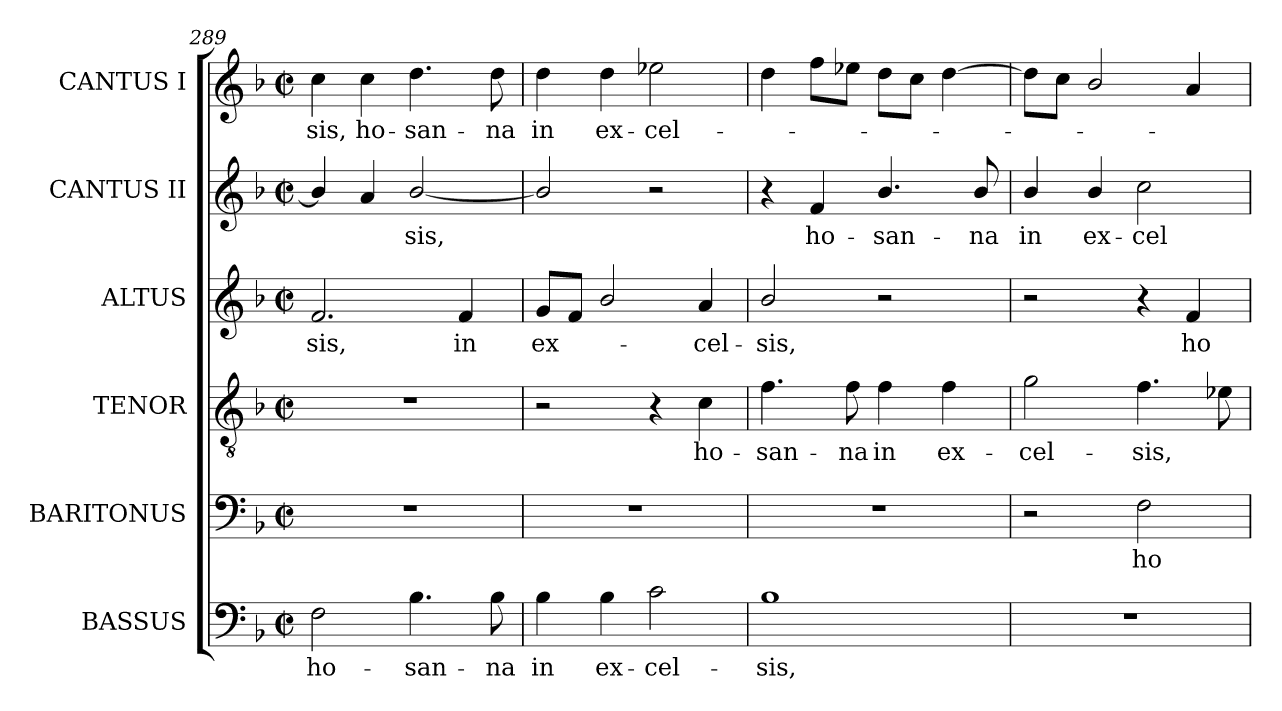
**kern	**text	**kern	**text	**kern	**text	**kern	**text	**kern	**text	**kern	**text
*part6	*part6	*part5	*part5	*part4	*part4	*part3	*part3	*part2	*part2	*part1	*part1
*staff6	*staff6	*staff5	*staff5	*staff4	*staff4	*staff3	*staff3	*staff2	*staff2	*staff1	*staff1
*I"BASSUS	*	*I"BARITONUS	*	*I"TENOR	*	*I"ALTUS	*	*I"CANTUS II	*	*I"CANTUS I	*
*I'B.	*	*I'Bar.	*	*I'T.	*	*I'A.	*	*	*	*	*
*clefF4	*	*clefF4	*	*clefGv2	*	*clefG2	*	*clefG2	*	*clefG2	*
*	*	*	*	*ITrd7c12	*	*	*	*	*	*	*
*k[b-]	*	*k[b-]	*	*k[b-]	*	*k[b-]	*	*k[b-]	*	*k[b-]	*
*F:	*	*F:	*	*F:	*	*F:	*	*F:	*	*F:	*
*M2/2	*	*M2/2	*	*M2/2	*	*M2/2	*	*M2/2	*	*M2/2	*
*met(c|)	*	*met(c|)	*	*met(c|)	*	*met(c|)	*	*met(c|)	*	*met(c|)	*
=289	=289	=289	=289	=289	=289	=289	=289	=289	=289	=289	=289
!	!LO:LY:b:color=#000000	!	!	!	!	!	!	!	!	!	!
!	!	!	!	!	!	!	!LO:LY:b:color=#000000	!	!	!	!
!	!	!	!	!	!	!	!	!	!	!	!LO:LY:b:color=#000000
2Fi\	ho-	1r	.	1r	.	2.fi/	-sis,	4b-i/]	.	4cci\	-sis,
!	!	!	!	!	!	!	!	!	!	!	!LO:LY:b:color=#000000
.	.	.	.	.	.	.	.	4ai/	.	4cci\	ho-
!	!LO:LY:b:color=#000000	!	!	!	!	!	!	!	!	!	!
!	!	!	!	!	!	!	!	!	!LO:LY:b:color=#000000	!	!
!	!	!	!	!	!	!	!	!	!	!	!LO:LY:b:color=#000000
4.B-i\	-san-	.	.	.	.	.	.	[2b-i/	-sis,	4.ddi\	-san-
!	!	!	!	!	!	!	!LO:LY:b:color=#000000	!	!	!	!
.	.	.	.	.	.	4fi/	in	.	.	.	.
!	!LO:LY:b:color=#000000	!	!	!	!	!	!	!	!	!	!
!	!	!	!	!	!	!	!	!	!	!	!LO:LY:b:color=#000000
8B-i\	-na	.	.	.	.	.	.	.	.	8ddi\	-na
!!LO:LB:g=z
=290	=290	=290	=290	=290	=290	=290	=290	=290	=290	=290	=290
!	!LO:LY:b:color=#000000	!	!	!	!	!	!	!	!	!	!
!	!	!	!	!	!	!	!LO:LY:b:color=#000000	!	!	!	!
!	!	!	!	!	!	!	!	!	!	!	!LO:LY:b:color=#000000
4B-i\	in	1r	.	2r	.	8gi/L	ex-	2b-i/]	.	4ddi\	in
.	.	.	.	.	.	8fi/J	.	.	.	.	.
!	!LO:LY:b:color=#000000	!	!	!	!	!	!	!	!	!	!
!	!	!	!	!	!	!	!	!	!	!	!LO:LY:b:color=#000000
4B-i\	ex-	.	.	.	.	2b-i/	.	.	.	4ddi\	ex-
!	!LO:LY:b:color=#000000	!	!	!	!	!	!	!	!	!	!
!	!	!	!	!	!	!	!	!	!	!	!LO:LY:b:color=#000000
2ci\	-cel-	.	.	4r	.	.	.	2r	.	2ee-Xi\	-cel-
!	!	!	!	!	!LO:LY:b:color=#000000	!	!	!	!	!	!
!	!	!	!	!	!	!	!LO:LY:b:color=#000000	!	!	!	!
.	.	.	.	4Ci\	ho-	4ai/	-cel-	.	.	.	.
=291	=291	=291	=291	=291	=291	=291	=291	=291	=291	=291	=291
!	!LO:LY:b:color=#000000	!	!	!	!	!	!	!	!	!	!
!	!	!	!	!	!LO:LY:b:color=#000000	!	!	!	!	!	!
!	!	!	!	!	!	!	!LO:LY:b:color=#000000	!	!	!	!
1B-i	-sis,	1r	.	4.Fi\	-san-	2b-i/	-sis,	4r	.	4ddi\	.
!	!	!	!	!	!	!	!	!	!LO:LY:b:color=#000000	!	!
.	.	.	.	.	.	.	.	4fi/	ho-	8ffi\L	.
!	!	!	!	!	!LO:LY:b:color=#000000	!	!	!	!	!	!
.	.	.	.	8Fi\	-na	.	.	.	.	8ee-Xi\J	.
!	!	!	!	!	!LO:LY:b:color=#000000	!	!	!	!	!	!
!	!	!	!	!	!	!	!	!	!LO:LY:b:color=#000000	!	!
.	.	.	.	4Fi\	in	2r	.	4.b-i/	-san-	8ddi\L	.
.	.	.	.	.	.	.	.	.	.	8cci\J	.
!	!	!	!	!	!LO:LY:b:color=#000000	!	!	!	!	!	!
.	.	.	.	4Fi\	ex-	.	.	.	.	[4ddi\	.
!	!	!	!	!	!	!	!	!	!LO:LY:b:color=#000000	!	!
.	.	.	.	.	.	.	.	8b-i/	-na	.	.
=292	=292	=292	=292	=292	=292	=292	=292	=292	=292	=292	=292
!	!	!	!	!	!LO:LY:b:color=#000000	!	!	!	!	!	!
!	!	!	!	!	!	!	!	!	!LO:LY:b:color=#000000	!	!
1r	.	2r	.	2Gi\	-cel-	2r	.	4b-i/	in	8ddi\L]	.
.	.	.	.	.	.	.	.	.	.	8cci\J	.
!	!	!	!	!	!	!	!	!	!LO:LY:b:color=#000000	!	!
.	.	.	.	.	.	.	.	4b-i/	ex-	2b-i/	.
!	!	!	!LO:LY:b:color=#000000	!	!	!	!	!	!	!	!
!	!	!	!	!	!LO:LY:b:color=#000000	!	!	!	!	!	!
!	!	!	!	!	!	!	!	!	!LO:LY:b:color=#000000	!	!
.	.	2Fi\	ho-	4.Fi\	-sis,	4r	.	2cci\	-cel-	.	.
!	!	!	!	!	!	!	!LO:LY:b:color=#000000	!	!	!	!
.	.	.	.	.	.	4fi/	ho-	.	.	4ai/	.
.	.	.	.	8E-Xi\	.	.	.	.	.	.	.
=	=	=	=	=	=	=	=	=	=	=	=
*-	*-	*-	*-	*-	*-	*-	*-	*-	*-	*-	*-
